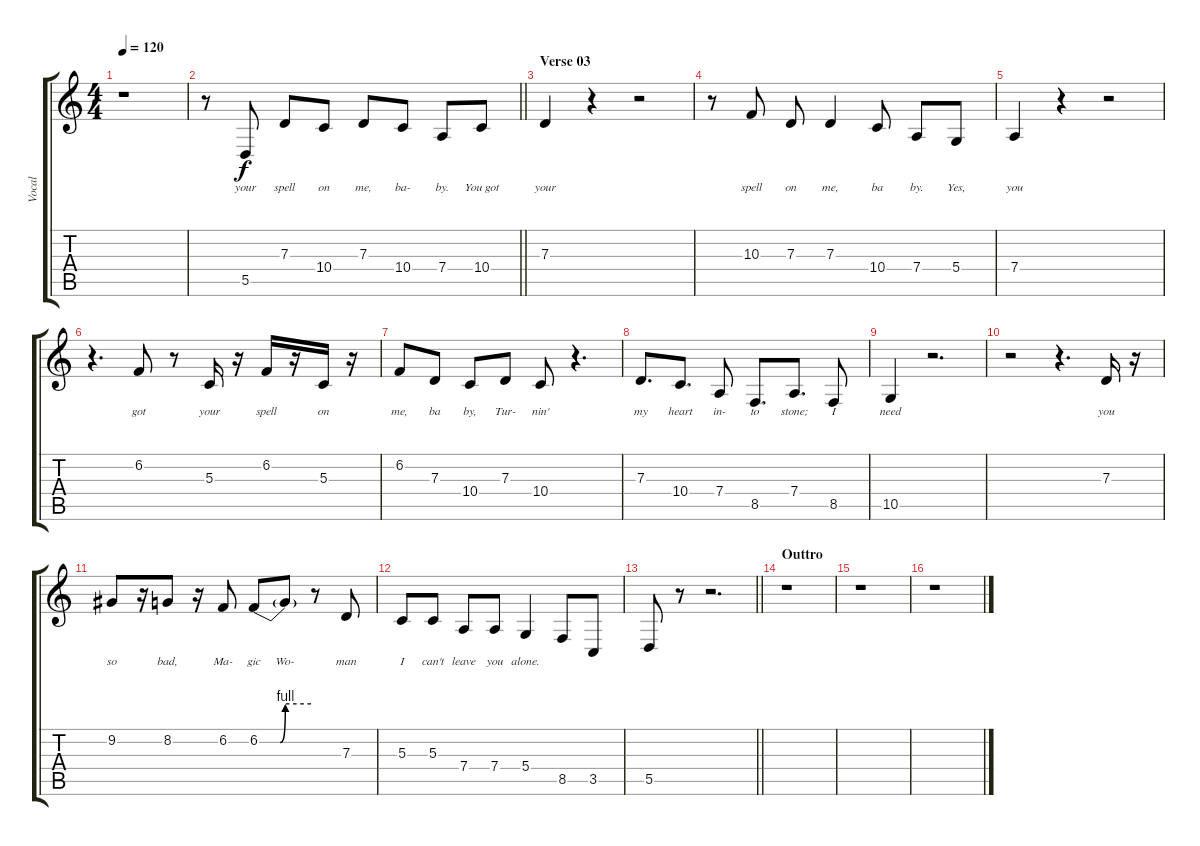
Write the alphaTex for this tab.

\track ("Vocal" "Vocal") {instrument clarinet}
\staff {score tabs}
\tuning (E4 B3 G3 D3 A2 E2) {hide}
\ts (4 4)
\tempo 120
\clef g2
\ks c
r.1{dy f} |
\barLineRight lightlight
r.8 5.5.8{lyrics (0 "your") lyrics (1 "") lyrics (2 "") lyrics (3 "") lyrics (4 "")} 7.3.8{lyrics (0 "spell") lyrics (1 "") lyrics (2 "") lyrics (3 "") lyrics (4 "")} 10.4.8{lyrics (0 "on") lyrics (1 "") lyrics (2 "") lyrics (3 "") lyrics (4 "")} 7.3.8{lyrics (0 "me,") lyrics (1 "") lyrics (2 "") lyrics (3 "") lyrics (4 "")} 10.4.8{lyrics (0 "ba-") lyrics (1 "") lyrics (2 "") lyrics (3 "") lyrics (4 "")} 7.4.8{lyrics (0 "by.") lyrics (1 "") lyrics (2 "") lyrics (3 "") lyrics (4 "")} 10.4.8{lyrics (0 "You got") lyrics (1 "") lyrics (2 "") lyrics (3 "") lyrics (4 "")} |
\section ("" "Verse 03")
7.3.4{lyrics (0 "your") lyrics (1 "") lyrics (2 "") lyrics (3 "") lyrics (4 "")} r.4 r.2 |
r.8 10.3.8{lyrics (0 "spell") lyrics (1 "") lyrics (2 "") lyrics (3 "") lyrics (4 "")} 7.3.8{lyrics (0 "on") lyrics (1 "") lyrics (2 "") lyrics (3 "") lyrics (4 "")} 7.3.4{lyrics (0 "me,") lyrics (1 "") lyrics (2 "") lyrics (3 "") lyrics (4 "")} 10.4.8{lyrics (0 "ba") lyrics (1 "") lyrics (2 "") lyrics (3 "") lyrics (4 "")} 7.4.8{lyrics (0 "by.") lyrics (1 "") lyrics (2 "") lyrics (3 "") lyrics (4 "")} 5.4.8{lyrics (0 "Yes,") lyrics (1 "") lyrics (2 "") lyrics (3 "") lyrics (4 "")} |
7.4.4{lyrics (0 "you") lyrics (1 "") lyrics (2 "") lyrics (3 "") lyrics (4 "")} r.4 r.2 |
r.4{d} 6.2.8{lyrics (0 "got") lyrics (1 "") lyrics (2 "") lyrics (3 "") lyrics (4 "")} r.8 5.3.16{lyrics (0 "your") lyrics (1 "") lyrics (2 "") lyrics (3 "") lyrics (4 "")} r.16 6.2.16{lyrics (0 "spell") lyrics (1 "") lyrics (2 "") lyrics (3 "") lyrics (4 "")} r.16 5.3.16{lyrics (0 "on") lyrics (1 "") lyrics (2 "") lyrics (3 "") lyrics (4 "")} r.16 |
6.2.8{lyrics (0 "me,") lyrics (1 "") lyrics (2 "") lyrics (3 "") lyrics (4 "")} 7.3.8{lyrics (0 "ba") lyrics (1 "") lyrics (2 "") lyrics (3 "") lyrics (4 "")} 10.4.8{lyrics (0 "by,") lyrics (1 "") lyrics (2 "") lyrics (3 "") lyrics (4 "")} 7.3.8{lyrics (0 "Tur-") lyrics (1 "") lyrics (2 "") lyrics (3 "") lyrics (4 "")} 10.4.8{lyrics (0 "nin'") lyrics (1 "") lyrics (2 "") lyrics (3 "") lyrics (4 "")} r.4{d} |
7.3.8{d lyrics (0 "my") lyrics (1 "") lyrics (2 "") lyrics (3 "") lyrics (4 "")} 10.4.8{d lyrics (0 "heart") lyrics (1 "") lyrics (2 "") lyrics (3 "") lyrics (4 "")} 7.4.8{lyrics (0 "in-") lyrics (1 "") lyrics (2 "") lyrics (3 "") lyrics (4 "")} 8.5.8{d lyrics (0 "to") lyrics (1 "") lyrics (2 "") lyrics (3 "") lyrics (4 "")} 7.4.8{d lyrics (0 "stone;") lyrics (1 "") lyrics (2 "") lyrics (3 "") lyrics (4 "")} 8.5.8{lyrics (0 "I") lyrics (1 "") lyrics (2 "") lyrics (3 "") lyrics (4 "")} |
10.5.4{lyrics (0 "need") lyrics (1 "") lyrics (2 "") lyrics (3 "") lyrics (4 "")} r.2{d} |
r.2 r.4{d} 7.3.16{lyrics (0 "you") lyrics (1 "") lyrics (2 "") lyrics (3 "") lyrics (4 "")} r.16 |
9.2.8{lyrics (0 "so") lyrics (1 "") lyrics (2 "") lyrics (3 "") lyrics (4 "")} r.16 8.2.8{lyrics (0 "bad,") lyrics (1 "") lyrics (2 "") lyrics (3 "") lyrics (4 "")} r.16 6.2.8{lyrics (0 "Ma-") lyrics (1 "") lyrics (2 "") lyrics (3 "") lyrics (4 "")} 6.2{be (custom 0 0 24 0 30 4 60 4)}.8{lyrics (0 "gic") lyrics (1 "") lyrics (2 "") lyrics (3 "") lyrics (4 "")} 6.2{t}.8{lyrics (0 "Wo-") lyrics (1 "") lyrics (2 "") lyrics (3 "") lyrics (4 "")} r.8 7.3.8{lyrics (0 "man") lyrics (1 "") lyrics (2 "") lyrics (3 "") lyrics (4 "")} |
5.3.8{lyrics (0 "I") lyrics (1 "") lyrics (2 "") lyrics (3 "") lyrics (4 "")} 5.3.8{lyrics (0 "can't") lyrics (1 "") lyrics (2 "") lyrics (3 "") lyrics (4 "")} 7.4.8{lyrics (0 "leave") lyrics (1 "") lyrics (2 "") lyrics (3 "") lyrics (4 "")} 7.4.8{lyrics (0 "you") lyrics (1 "") lyrics (2 "") lyrics (3 "") lyrics (4 "")} 5.4.4{lyrics (0 "alone.") lyrics (1 "") lyrics (2 "") lyrics (3 "") lyrics (4 "")} 8.5.8 3.5.8 |
\barLineRight lightlight
5.5.8 r.8 r.2{d} |
\section ("" "Outtro")
r.1 |
r.1 |
r.1
